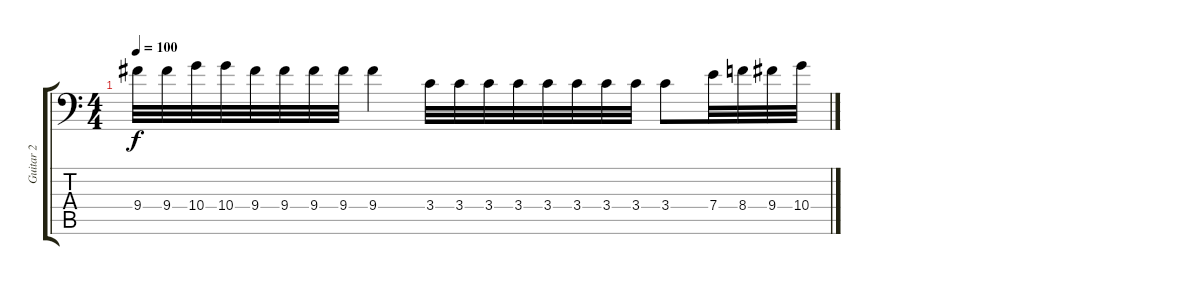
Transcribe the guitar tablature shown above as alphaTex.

\track ("Guitar 2" "Guitar 2") {instrument distortionguitar}
\staff {score tabs}
\tuning (B3 Gb3 D3 A2 E2 A1) {hide}
\ts (4 4)
\tempo 100
\clef f4
\ks c
9.4.32{dy f} 9.4.32 10.4.32 10.4.32 9.4.32 9.4.32 9.4.32 9.4.32 9.4.4 3.4.32 3.4.32 3.4.32 3.4.32 3.4.32 3.4.32 3.4.32 3.4.32 3.4.8 7.4.32 8.4.32 9.4.32 10.4.32
